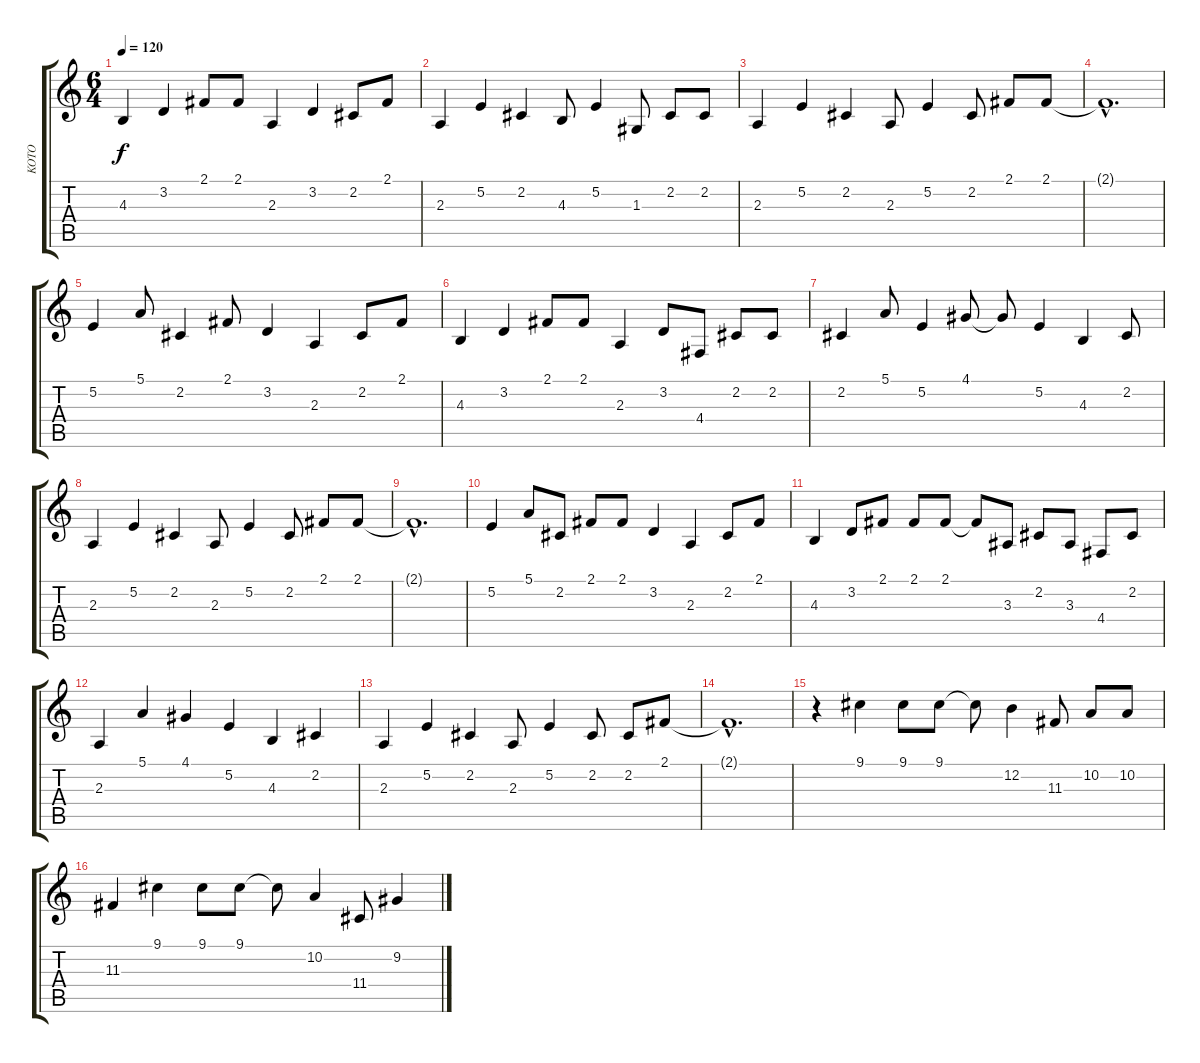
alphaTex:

\track ("KOTO" "KOTO") {instrument koto}
\staff {score tabs}
\tuning (E4 B3 G3 D3 A2 E2) {hide}
\ts (6 4)
\tempo 120
\clef g2
\ks c
4.3.4{dy f} 3.2.4 2.1.8 2.1.8 2.3.4 3.2.4 2.2.8 2.1.8 |
2.3.4 5.2.4 2.2.4 4.3.8 5.2.4 1.3.8 2.2.8 2.2.8 |
2.3.4 5.2.4 2.2.4 2.3.8 5.2.4 2.2.8 2.1.8 2.1.8 |
2.1{hac t}.1{d} |
5.2.4 5.1.8 2.2.4 2.1.8 3.2.4 2.3.4 2.2.8 2.1.8 |
4.3.4 3.2.4 2.1.8 2.1.8 2.3.4 3.2.8 4.4.8 2.2.8 2.2.8 |
2.2.4 5.1.8 5.2.4 4.1.8 4.1{t}.8 5.2.4 4.3.4 2.2.8 |
2.3.4 5.2.4 2.2.4 2.3.8 5.2.4 2.2.8 2.1.8 2.1.8 |
2.1{hac t}.1{d} |
5.2.4 5.1.8 2.2.8 2.1.8 2.1.8 3.2.4 2.3.4 2.2.8 2.1.8 |
4.3.4 3.2.8 2.1.8 2.1.8 2.1.8 2.1{t}.8 3.3.8 2.2.8 3.3.8 4.4.8 2.2.8 |
2.3.4 5.1.4 4.1.4 5.2.4 4.3.4 2.2.4 |
2.3.4 5.2.4 2.2.4 2.3.8 5.2.4 2.2.8 2.2.8 2.1.8 |
2.1{hac t}.1{d} |
r.4 9.1.4 9.1.8 9.1.8 9.1{t}.8 12.2.4 11.3.8 10.2.8 10.2.8 |
11.3.4 9.1.4 9.1.8 9.1.8 9.1{t}.8 10.2.4 11.4.8 9.2.4
